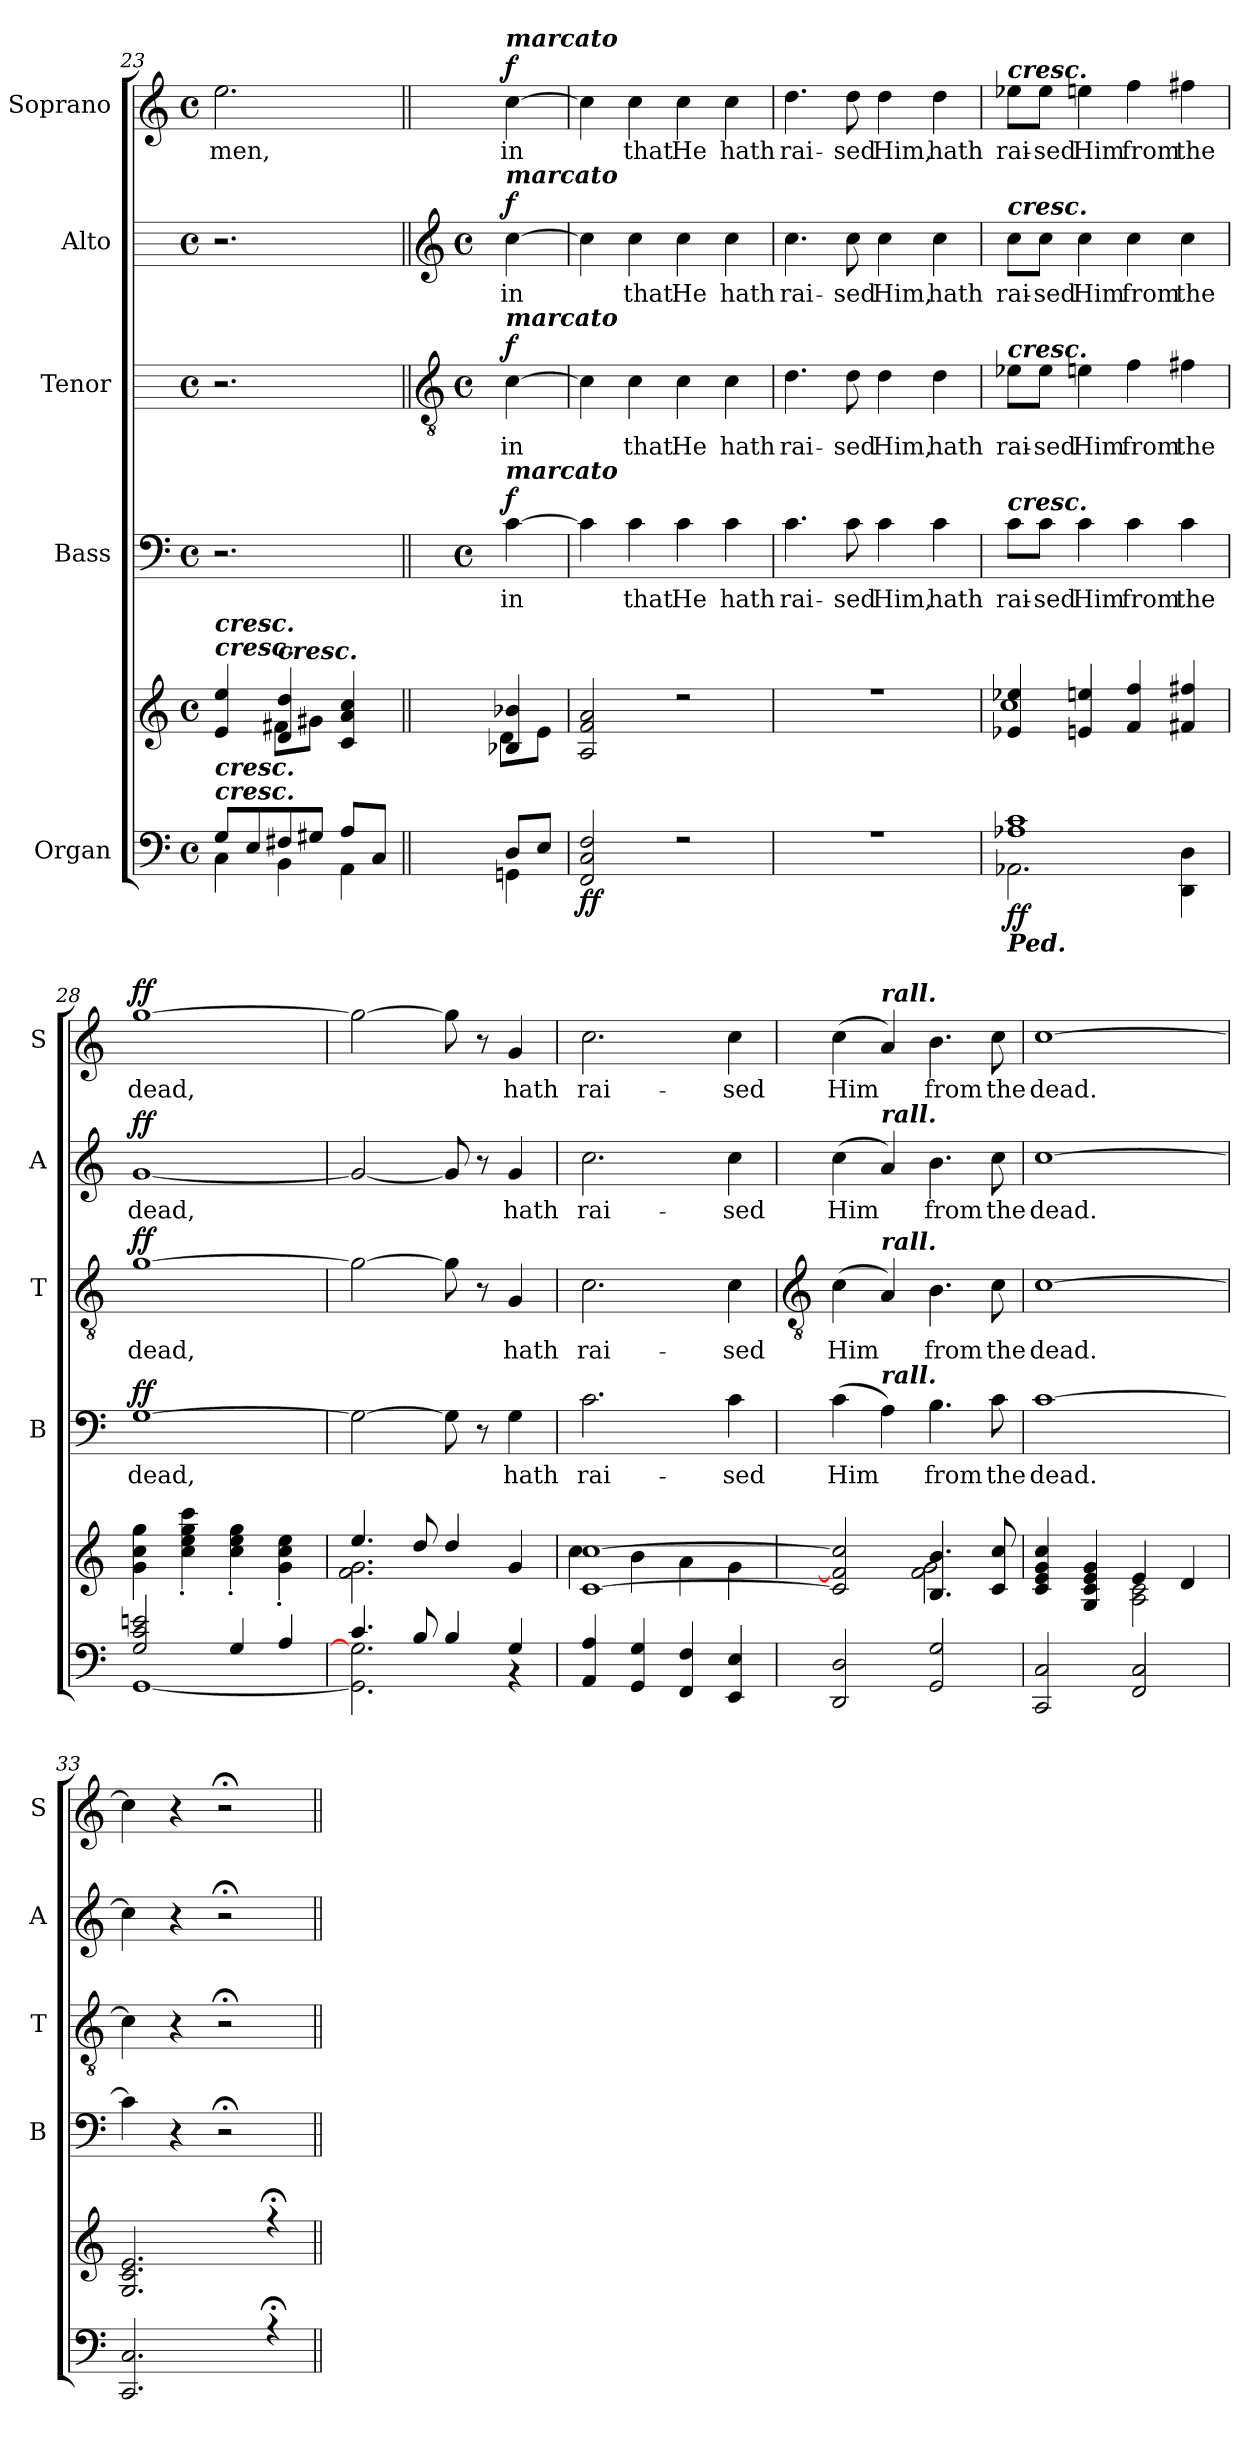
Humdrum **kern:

**kern	**kern	**dynam	**kern	**text	**dynam	**kern	**text	**dynam	**kern	**text	**dynam	**kern	**text	**dynam
*part5	*part5	*part5	*part4	*part4	*part4	*part3	*part3	*part3	*part2	*part2	*part2	*part1	*part1	*part1
*staff6	*staff5	*staff5/6	*staff4	*staff4	*staff4	*staff3	*staff3	*staff3	*staff2	*staff2	*staff2	*staff1	*staff1	*staff1
*I"Organ	*	*	*I"Bass	*	*	*I"Tenor	*	*	*I"Alto	*	*	*I"Soprano	*	*
*	*	*	*I'B	*	*	*I'T	*	*	*I'A	*	*	*I'S	*	*
*clefF4	*clefG2	*	*clefF4	*	*	*	*	*	*	*	*	*clefG2	*	*
*k[]	*k[]	*	*k[]	*	*	*	*	*	*	*	*	*k[]	*	*
*C:	*C:	*	*C:	*	*	*	*	*	*	*	*	*C:	*	*
*M4/4	*M4/4	*	*M4/4	*	*	*M4/4	*	*	*M4/4	*	*	*M4/4	*	*
*met(c)	*met(c)	*	*met(c)	*	*	*met(c)	*	*	*met(c)	*	*	*met(c)	*	*
=23	=23	=23	=23	=23	=23	=23	=23	=23	=23	=23	=23	=23	=23	=23
*^	*^	*	*	*	*	*	*	*	*	*	*	*	*	*
!	!	!LO:TX:a:Bi:t=cresc.	!	!	!	!	!	!	!	!	!	!	!	!	!	!
!	!	!LO:TX:a:Bi:t=cresc.	!	!	!	!	!	!	!	!	!	!	!	!	!	!
!LO:TX:a:Bi:t=cresc.	!	!	!	!	!	!	!	!	!	!	!	!	!	!	!	!
!LO:TX:a:Bi:t=cresc.	!	!	!	!	!	!	!	!	!	!	!	!	!	!	!	!
!	!	!	!	!	!	!	!	!	!	!	!	!	!	!	!LO:LY:b	!
8G/L	4C\	4e/ 4ee/	4ryy	.	2.r	.	.	2.r	.	.	2.r	.	.	2.ee	men,	.
8E/	.	.	.	.	.	.	.	.	.	.	.	.	.	.	.	.
!	!	!LO:TX:a:Bi:t=cresc.	!	!	!	!	!	!	!	!	!	!	!	!	!	!
8F#X/	4BB\	4d/ 4dd/	8f#X\L	.	.	.	.	.	.	.	.	.	.	.	.	.
8G#X/J	.	.	8g#X\J	.	.	.	.	.	.	.	.	.	.	.	.	.
8A/L	4AA\	4c/ 4a/ 4cc/	4ryy	.	.	.	.	.	.	.	.	.	.	.	.	.
8C/J	.	.	.	.	.	.	.	.	.	.	.	.	.	.	.	.
!!LO:LB:g=z
=24||	=24||	=24||	=24||	=24||	=24||	=24||	=24||	=24||	=24||	=24||	=24||	=24||	=24||	=24||	=24||	=24||
*	*	*	*	*	*	*	*	*clefGv2	*	*	*clefG2	*	*	*	*	*
*	*	*	*	*	*k[]	*	*	*k[]	*	*	*k[]	*	*	*	*	*
*	*	*	*	*	*C:	*	*	*C:	*	*	*C:	*	*	*	*	*
*	*	*	*	*	*M4/4	*	*	*M4/4	*	*	*M4/4	*	*	*	*	*
*	*	*	*	*	*met(c)	*	*	*met(c)	*	*	*met(c)	*	*	*	*	*
!	!	!	!	!	!	!	!	!	!	!	!	!	!	!LO:TX:a:Bi:t=marcato	!	!
!	!	!	!	!	!	!	!	!	!	!	!LO:TX:a:Bi:t=marcato	!	!	!	!	!
!	!	!	!	!	!	!	!	!LO:TX:a:Bi:t=marcato	!	!	!	!	!	!	!	!
!	!	!	!	!	!LO:TX:a:Bi:t=marcato	!	!	!	!	!	!	!	!	!	!	!
!	!	!	!	!	!	!LO:LY:b	!LO:DY:b	!	!LO:LY:b	!LO:DY:b	!	!LO:LY:b	!LO:DY:b	!	!LO:LY:b	!LO:DY:b
8D/L	4GGn\	4B-X 4b-X	8d\L	.	[4c	in	f	[4c	in	f	[4cc	in	f	[4cc	in	f
8E/J	.	.	8e\J	.	.	.	.	.	.	.	.	.	.	.	.	.
=25	=25	=25	=25	=25	=25	=25	=25	=25	=25	=25	=25	=25	=25	=25	=25	=25
!	!	!	!	!LO:DY:b=2	!	!	!	!	!	!	!	!	!	!	!	!
!	!	!	!	!LO:DY:n=1:b	!	!	!	!	!	!	!	!	!	!	!	!
2FF/ 2C/ 2F/	1ryy	2A 2f 2a	1ryy	f f	4c]	.	.	4c]	.	.	4cc]	.	.	4cc]	.	.
!	!	!	!	!	!	!LO:LY:b	!	!	!LO:LY:b	!	!	!LO:LY:b	!	!	!LO:LY:b	!
.	.	.	.	.	4c	that	.	4c	that	.	4cc	that	.	4cc	that	.
!	!	!	!	!	!	!LO:LY:b	!	!	!LO:LY:b	!	!	!LO:LY:b	!	!	!LO:LY:b	!
2r	.	2r	.	.	4c	He	.	4c	He	.	4cc	He	.	4cc	He	.
!	!	!	!	!	!	!LO:LY:b	!	!	!LO:LY:b	!	!	!LO:LY:b	!	!	!LO:LY:b	!
.	.	.	.	.	4c	hath	.	4c	hath	.	4cc	hath	.	4cc	hath	.
=26	=26	=26	=26	=26	=26	=26	=26	=26	=26	=26	=26	=26	=26	=26	=26	=26
!	!	!	!	!	!	!LO:LY:b	!	!	!LO:LY:b	!	!	!LO:LY:b	!	!	!LO:LY:b	!
1r	1ryy	1r	1ryy	.	4.c	rai-	.	4.d	rai-	.	4.cc	rai-	.	4.dd	rai-	.
!	!	!	!	!	!	!LO:LY:b	!	!	!LO:LY:b	!	!	!LO:LY:b	!	!	!LO:LY:b	!
.	.	.	.	.	8c	-sed	.	8d	-sed	.	8cc	-sed	.	8dd	-sed	.
!	!	!	!	!	!	!LO:LY:b	!	!	!LO:LY:b	!	!	!LO:LY:b	!	!	!LO:LY:b	!
.	.	.	.	.	4c	Him,	.	4d	Him,	.	4cc	Him,	.	4dd	Him,	.
!	!	!	!	!	!	!LO:LY:b	!	!	!LO:LY:b	!	!	!LO:LY:b	!	!	!LO:LY:b	!
.	.	.	.	.	4c	hath	.	4d	hath	.	4cc	hath	.	4dd	hath	.
=27	=27	=27	=27	=27	=27	=27	=27	=27	=27	=27	=27	=27	=27	=27	=27	=27
!	!	!	!	!	!	!	!	!	!	!	!	!	!	!LO:TX:a:Bi:t=cresc.	!	!
!	!	!	!	!	!	!	!	!	!	!	!LO:TX:a:Bi:t=cresc.	!	!	!	!	!
!	!	!	!	!	!	!	!	!LO:TX:a:Bi:t=cresc.	!	!	!	!	!	!	!	!
!	!	!	!	!	!LO:TX:a:Bi:t=cresc.	!	!	!	!	!	!	!	!	!	!	!
!LO:TX:b:Bi:t=Ped.	!	!	!	!	!	!	!	!	!	!	!	!	!	!	!	!
!	!	!	!	!LO:DY:b=2	!	!LO:LY:b	!	!	!LO:LY:b	!	!	!LO:LY:b	!	!	!LO:LY:b	!
1A-X/ 1c/	2.AA-X\	4e-X 4ee-X	1cc\	ff	8c\L	rai-	.	8e-X\L	rai-	.	8cc\L	rai-	.	8ee-X\L	rai-	.
!	!	!	!	!	!	!LO:LY:b	!	!	!LO:LY:b	!	!	!LO:LY:b	!	!	!LO:LY:b	!
.	.	.	.	.	8c\J	-sed	.	8e-\J	-sed	.	8cc\J	-sed	.	8ee-\J	-sed	.
!	!	!	!	!	!	!LO:LY:b	!	!	!LO:LY:b	!	!	!LO:LY:b	!	!	!LO:LY:b	!
.	.	4en 4een	.	.	4c	Him	.	4en	Him	.	4cc	Him	.	4een	Him	.
!	!	!	!	!	!	!LO:LY:b	!	!	!LO:LY:b	!	!	!LO:LY:b	!	!	!LO:LY:b	!
.	.	4f 4ff	.	.	4c	from	.	4f	from	.	4cc	from	.	4ff	from	.
!	!	!	!	!	!	!LO:LY:b	!	!	!LO:LY:b	!	!	!LO:LY:b	!	!	!LO:LY:b	!
.	4DD\ 4D\	4f#X 4ff#X	.	.	4c	the	.	4f#X	the	.	4cc	the	.	4ff#X	the	.
=28	=28	=28	=28	=28	=28	=28	=28	=28	=28	=28	=28	=28	=28	=28	=28	=28
!	!	!	!	!	!	!LO:LY:b	!LO:DY:b	!	!LO:LY:b	!LO:DY:b	!	!LO:LY:b	!LO:DY:b	!	!LO:LY:b	!LO:DY:b
2G/ 2c/ 2en/	[1GG\	1ryy	4g\ 4cc\ 4gg\	.	[1G	dead,	ff	[1g	dead,	ff	[1g	dead,	ff	[1gg	dead,	ff
.	.	.	4cc\' 4ee\' 4gg\' 4ccc\'	.	.	.	.	.	.	.	.	.	.	.	.	.
4G/	.	.	4cc\' 4ee\' 4gg\'	.	.	.	.	.	.	.	.	.	.	.	.	.
4A/	.	.	4g\' 4cc\' 4ee\'	.	.	.	.	.	.	.	.	.	.	.	.	.
=29	=29	=29	=29	=29	=29	=29	=29	=29	=29	=29	=29	=29	=29	=29	=29	=29
4.c/	2.GG\] 2.G\]	4.ee/	2.f\ 2.g\	.	2G_	.	.	2g_	.	.	2g_	.	.	2gg_	.	.
8B/	.	8dd/	.	.	.	.	.	.	.	.	.	.	.	.	.	.
4B/	.	4dd/	.	.	8G]	.	.	8g]	.	.	8g]	.	.	8gg]	.	.
.	.	.	.	.	8r	.	.	8r	.	.	8r	.	.	8r	.	.
!	!	!	!	!	!	!LO:LY:b	!	!	!LO:LY:b	!	!	!LO:LY:b	!	!	!LO:LY:b	!
4G/	4r	4g	4ryy	.	4G	hath	.	4G	hath	.	4g	hath	.	4g	hath	.
=30	=30	=30	=30	=30	=30	=30	=30	=30	=30	=30	=30	=30	=30	=30	=30	=30
!	!	!	!	!	!	!LO:LY:b	!	!	!LO:LY:b	!	!	!LO:LY:b	!	!	!LO:LY:b	!
4AA/ 4A/	1ryy	[1c [1cc	4cc\	.	2.c	rai-	.	2.c	rai-	.	2.cc	rai-	.	2.cc	rai-	.
4GG/ 4G/	.	.	4b\	.	.	.	.	.	.	.	.	.	.	.	.	.
4FF/ 4F/	.	.	4a\	.	.	.	.	.	.	.	.	.	.	.	.	.
!	!	!	!	!	!	!LO:LY:b	!	!	!LO:LY:b	!	!	!LO:LY:b	!	!	!LO:LY:b	!
4EE/ 4E/	.	.	4g\	.	4c	-sed	.	4c	-sed	.	4cc	-sed	.	4cc	-sed	.
!!LO:LB:g=z
=31	=31	=31	=31	=31	=31	=31	=31	=31	=31	=31	=31	=31	=31	=31	=31	=31
*	*	*	*	*	*	*	*	*clefGv2	*	*	*	*	*	*	*	*
!	!	!	!	!	!	!LO:LY:b	!	!	!LO:LY:b	!	!	!LO:LY:b	!	!	!LO:LY:b	!
2DD/ 2D/	1ryy	2c] 2f] 2cc]	2ryy	.	(>4c	Him	.	(<4c	Him	.	(<4cc	Him	.	(<4cc	Him	.
!	!	!	!	!	!	!	!	!	!	!	!	!	!	!LO:TX:a:Bi:t=rall.	!	!
!	!	!	!	!	!	!	!	!	!	!	!LO:TX:a:Bi:t=rall.	!	!	!	!	!
!	!	!	!	!	!	!	!	!LO:TX:a:Bi:t=rall.	!	!	!	!	!	!	!	!
!	!	!	!	!	!LO:TX:a:Bi:t=rall.	!	!	!	!	!	!	!	!	!	!	!
.	.	.	.	.	4A)	.	.	4A)	.	.	4a)	.	.	4a)	.	.
!	!	!	!	!	!	!LO:LY:b	!	!	!LO:LY:b	!	!	!LO:LY:b	!	!	!LO:LY:b	!
2GG/ 2G/	.	4.B 4.b	2f\ 2g\	.	4.B	from	.	4.B	from	.	4.b	from	.	4.b	from	.
!	!	!	!	!	!	!LO:LY:b	!	!	!LO:LY:b	!	!	!LO:LY:b	!	!	!LO:LY:b	!
.	.	8c 8cc	.	.	8c	the	.	8c	the	.	8cc	the	.	8cc	the	.
=32	=32	=32	=32	=32	=32	=32	=32	=32	=32	=32	=32	=32	=32	=32	=32	=32
!	!	!	!	!	!	!LO:LY:b	!	!	!LO:LY:b	!	!	!LO:LY:b	!	!	!LO:LY:b	!
2CC/ 2C/	1ryy	4c 4e 4g 4cc	2ryy	.	[1c	dead.	.	[1c	dead.	.	[1cc	dead.	.	[1cc	dead.	.
.	.	4G 4c 4e 4g	.	.	.	.	.	.	.	.	.	.	.	.	.	.
2FF/ 2C/	.	4e	2A\ 2c\	.	.	.	.	.	.	.	.	.	.	.	.	.
.	.	4d	.	.	.	.	.	.	.	.	.	.	.	.	.	.
=33	=33	=33	=33	=33	=33	=33	=33	=33	=33	=33	=33	=33	=33	=33	=33	=33
2.CC/ 2.C/	1ryy	2.G 2.c 2.e	1ryy	.	4c]	.	.	4c]	.	.	4cc]	.	.	4cc]	.	.
.	.	.	.	.	4r	.	.	4r	.	.	4r	.	.	4r	.	.
.	.	.	.	.	2r;<	.	.	2r;<	.	.	2r;<	.	.	2r;<	.	.
4r;	.	4r;<	.	.	.	.	.	.	.	.	.	.	.	.	.	.
*v	*v	*	*	*	*	*	*	*	*	*	*	*	*	*	*	*
*	*v	*v	*	*	*	*	*	*	*	*	*	*	*	*	*
=||	=||	=||	=||	=||	=||	=||	=||	=||	=||	=||	=||	=||	=||	=||
*-	*-	*-	*-	*-	*-	*-	*-	*-	*-	*-	*-	*-	*-	*-
